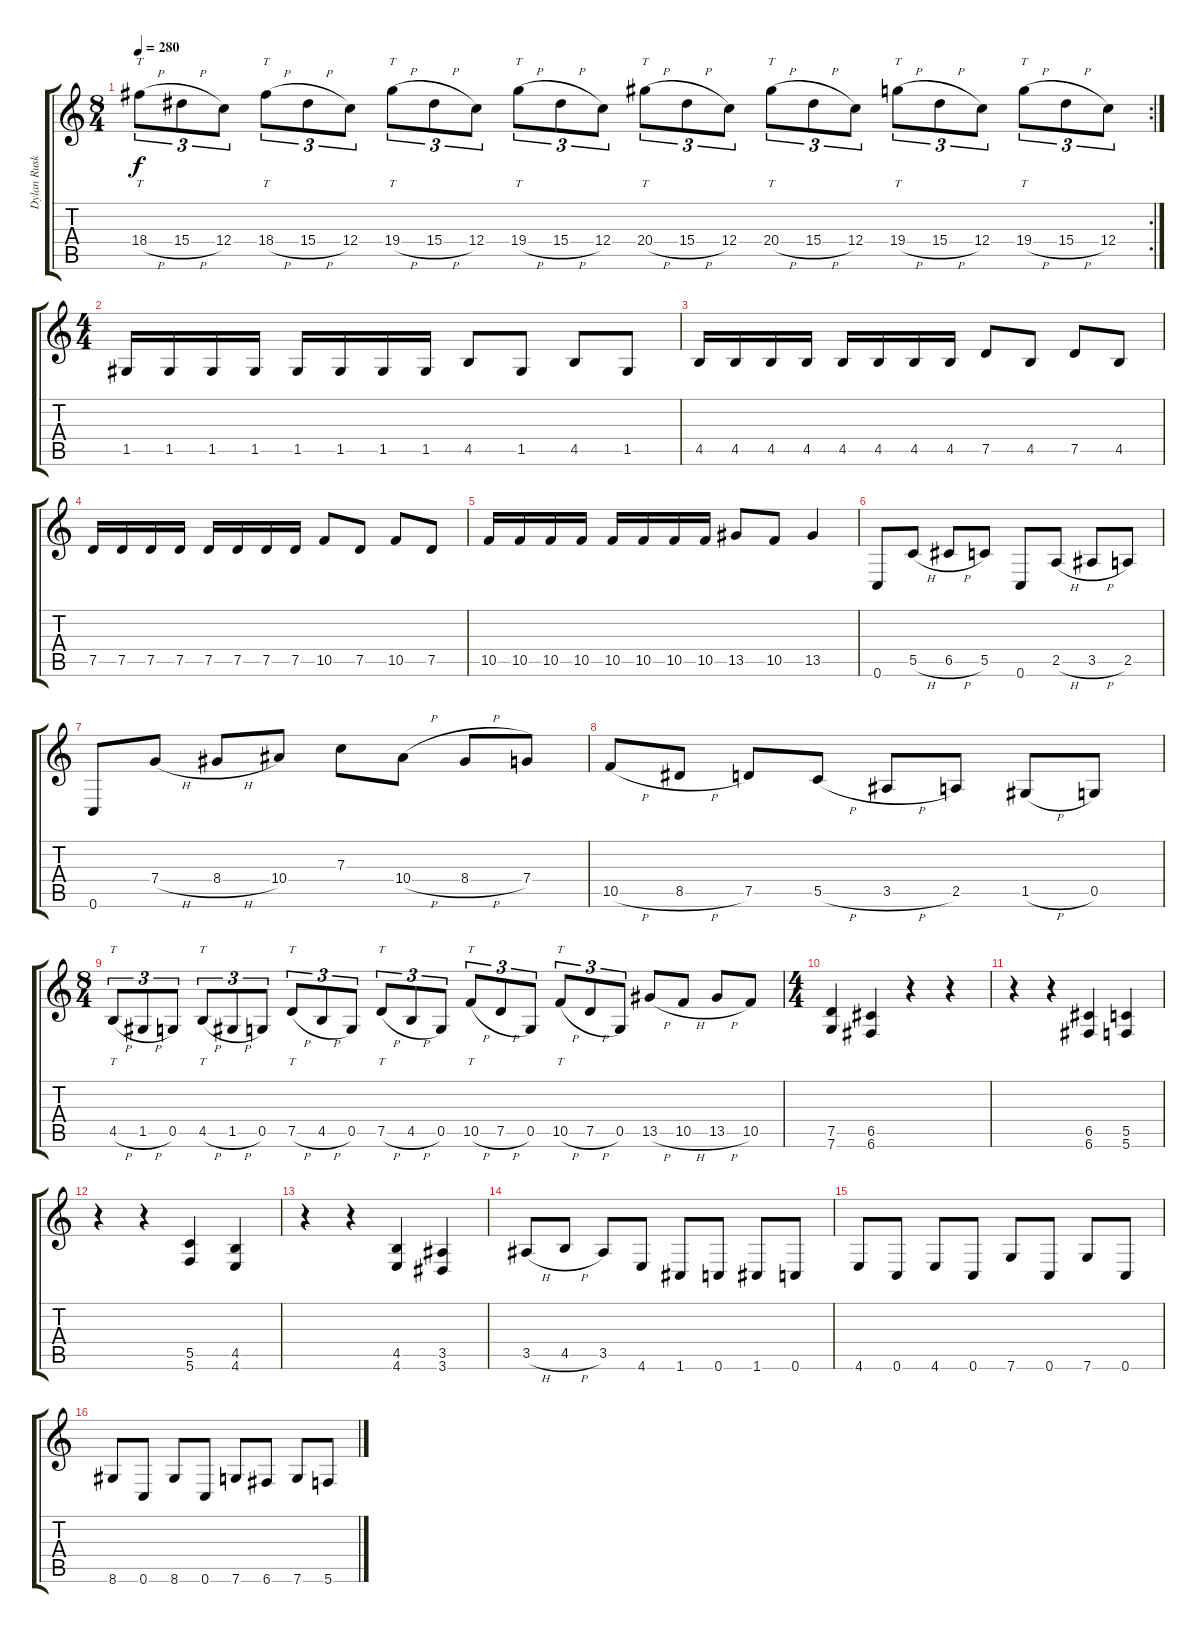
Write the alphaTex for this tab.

\track ("Dylan Ruskin" "Dylan Rusk") {instrument distortionguitar}
\staff {score tabs}
\tuning (D4 A3 F3 C3 G2 C2) {hide}
\rc 2
\ts (8 4)
\tempo 280
\clef g2
\ks c
18.4{h}.8{tt tu (3 2) dy f} 15.4{h}.8{tu (3 2)} 12.4.8{tu (3 2)} 18.4{h}.8{tt tu (3 2)} 15.4{h}.8{tu (3 2)} 12.4.8{tu (3 2)} 19.4{h}.8{tt tu (3 2)} 15.4{h}.8{tu (3 2)} 12.4.8{tu (3 2)} 19.4{h}.8{tt tu (3 2)} 15.4{h}.8{tu (3 2)} 12.4.8{tu (3 2)} 20.4{h}.8{tt tu (3 2)} 15.4{h}.8{tu (3 2)} 12.4.8{tu (3 2)} 20.4{h}.8{tt tu (3 2)} 15.4{h}.8{tu (3 2)} 12.4.8{tu (3 2)} 19.4{h}.8{tt tu (3 2)} 15.4{h}.8{tu (3 2)} 12.4.8{tu (3 2)} 19.4{h}.8{tt tu (3 2)} 15.4{h}.8{tu (3 2)} 12.4.8{tu (3 2)} |
\ts (4 4)
1.5.16 1.5.16 1.5.16 1.5.16 1.5.16 1.5.16 1.5.16 1.5.16 4.5.8 1.5.8 4.5.8 1.5.8 |
4.5.16 4.5.16 4.5.16 4.5.16 4.5.16 4.5.16 4.5.16 4.5.16 7.5.8 4.5.8 7.5.8 4.5.8 |
7.5.16 7.5.16 7.5.16 7.5.16 7.5.16 7.5.16 7.5.16 7.5.16 10.5.8 7.5.8 10.5.8 7.5.8 |
10.5.16 10.5.16 10.5.16 10.5.16 10.5.16 10.5.16 10.5.16 10.5.16 13.5.8 10.5.8 13.5.4 |
0.6.8 5.5{h}.8 6.5{h}.8 5.5.8 0.6.8 2.5{h}.8 3.5{h}.8 2.5.8 |
0.6.8 7.4{h}.8 8.4{h}.8 10.4.8 7.3.8 10.4{h}.8 8.4{h}.8 7.4.8 |
10.5{h}.8 8.5{h}.8 7.5.8 5.5{h}.8 3.5{h}.8 2.5.8 1.5{h}.8 0.5.8 |
\ts (8 4)
4.5{h}.8{tt tu (3 2)} 1.5{h}.8{tu (3 2)} 0.5.8{tu (3 2)} 4.5{h}.8{tt tu (3 2)} 1.5{h}.8{tu (3 2)} 0.5.8{tu (3 2)} 7.5{h}.8{tt tu (3 2)} 4.5{h}.8{tu (3 2)} 0.5.8{tu (3 2)} 7.5{h}.8{tt tu (3 2)} 4.5{h}.8{tu (3 2)} 0.5.8{tu (3 2)} 10.5{h}.8{tt tu (3 2)} 7.5{h}.8{tu (3 2)} 0.5.8{tu (3 2)} 10.5{h}.8{tt tu (3 2)} 7.5{h}.8{tu (3 2)} 0.5.8{tu (3 2)} 13.5{h}.8 10.5{h}.8 13.5{h}.8 10.5.8 |
\ts (4 4)
(7.5 7.6).4 (6.5 6.6).4 r.4 r.4 |
r.4 r.4 (6.5 6.6).4 (5.5 5.6).4 |
r.4 r.4 (5.5 5.6).4 (4.5 4.6).4 |
r.4 r.4 (4.5 4.6).4 (3.5 3.6).4 |
3.5{h}.8 4.5{h}.8 3.5.8 4.6.8 1.6.8 0.6.8 1.6.8 0.6.8 |
4.6.8 0.6.8 4.6.8 0.6.8 7.6.8 0.6.8 7.6.8 0.6.8 |
8.6.8 0.6.8 8.6.8 0.6.8 7.6.8 6.6.8 7.6.8 5.6.8
